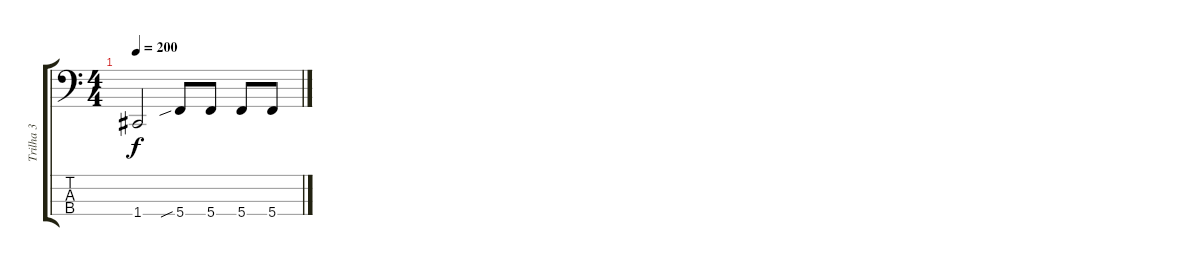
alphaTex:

\track ("Trilha 3" "Trilha 3") {instrument electricbassfinger}
\staff {score tabs}
\tuning (F2 C2 G1 C1) {hide}
\ts (4 4)
\tempo 200
\clef f4
\ks c
1.4{t}.2{dy f} 5.4{sib}.8 5.4.8 5.4.8 5.4.8
